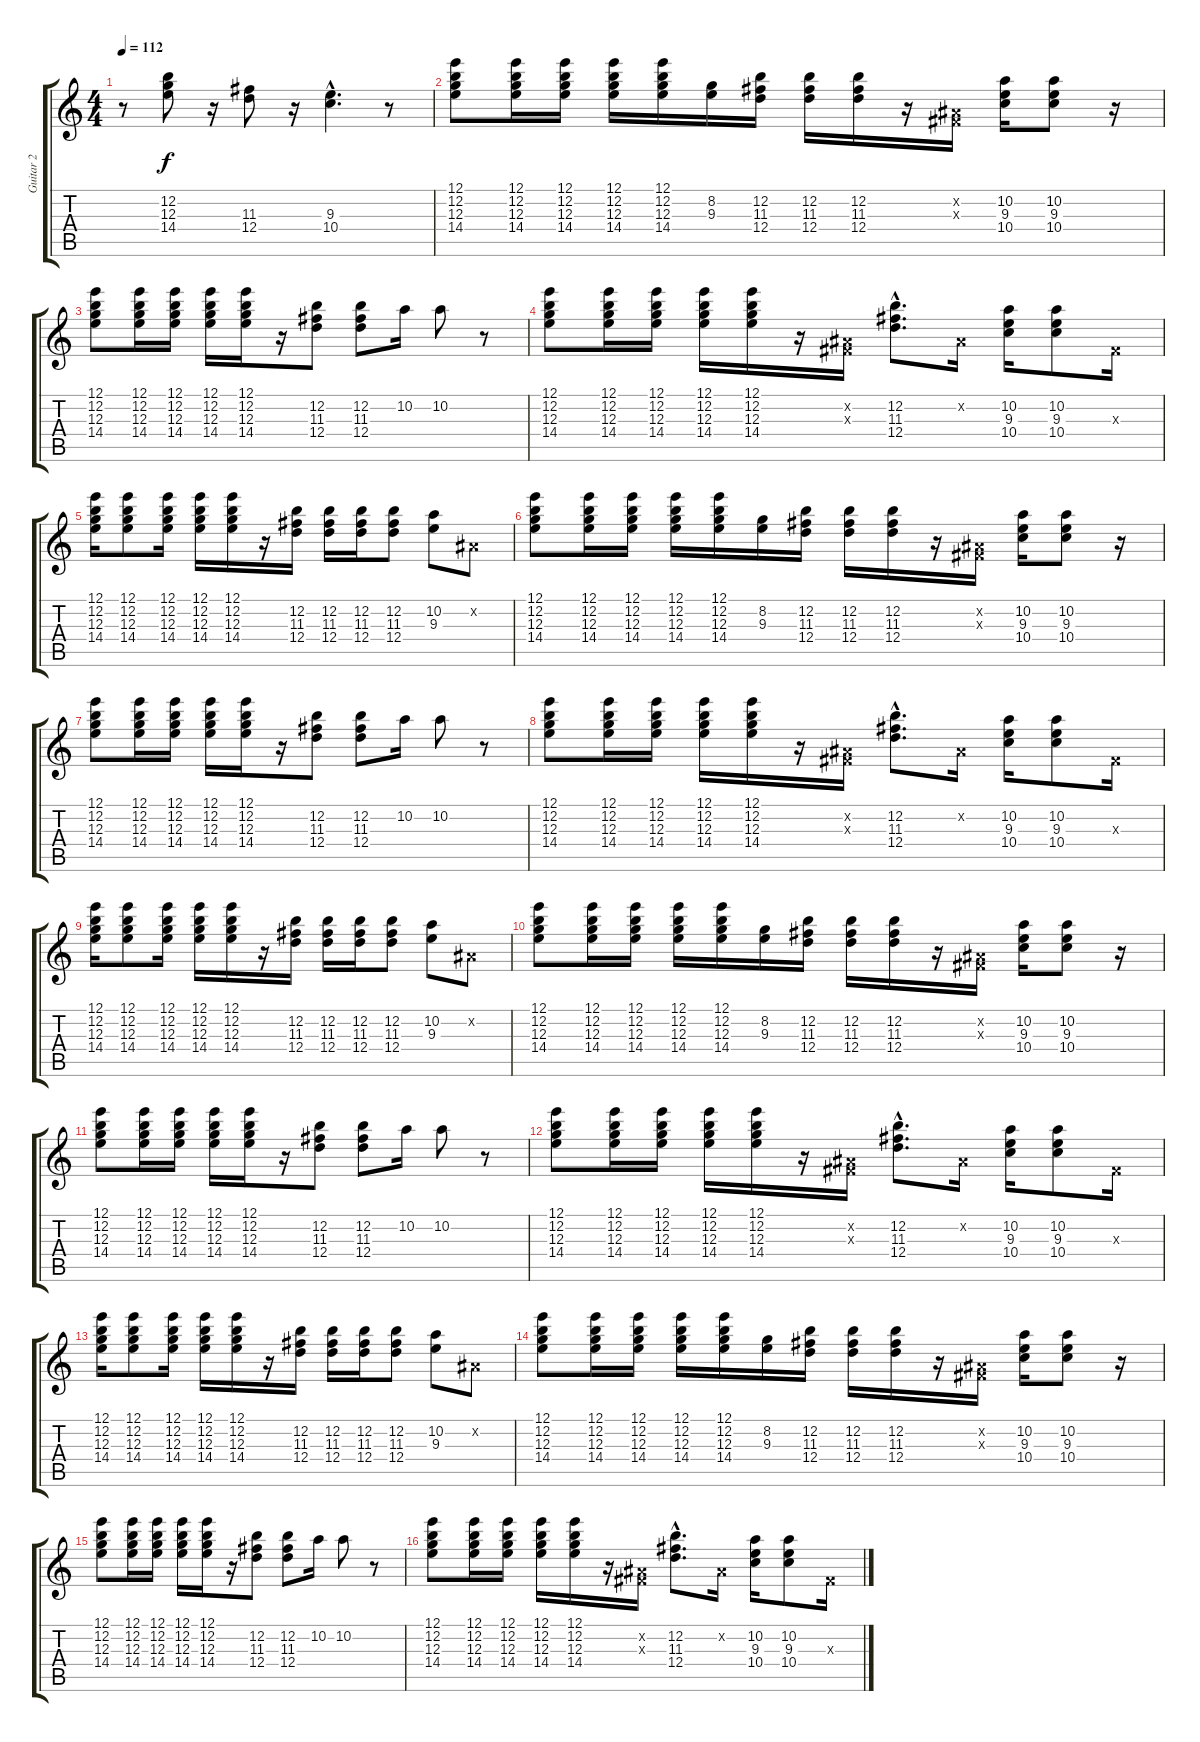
\track ("Guitar 2" "Guitar 2") {instrument electricguitarclean}
\staff {score tabs}
\tuning (E4 B3 G3 D3 A2 E2) {hide}
\ts (4 4)
\tempo 112
\clef g2
\ks c
r.8{dy f} (12.2 12.3 14.4).8 r.16 (11.3 12.4).8 r.16 (9.3{hac} 10.4{hac}).4{d} r.8 |
(12.1 12.2 12.3 14.4).8 (12.1 12.2 12.3 14.4).16 (12.1 12.2 12.3 14.4).16 (12.1 12.2 12.3 14.4).16 (12.1 12.2 12.3 14.4).16 (8.2 9.3).16 (12.2 11.3 12.4).16 (12.2 11.3 12.4).16 (12.2 11.3 12.4).16 r.16 (-1.2{x} -1.3{x}).16 (10.2 9.3 10.4).16 (10.2 9.3 10.4).8 r.16 |
(12.1 12.2 12.3 14.4).8 (12.1 12.2 12.3 14.4).16 (12.1 12.2 12.3 14.4).16 (12.1 12.2 12.3 14.4).16 (12.1 12.2 12.3 14.4).16 r.16 (12.2 11.3 12.4).8 (12.2 11.3 12.4).8 10.2.16 10.2.8 r.8 |
(12.1 12.2 12.3 14.4).8 (12.1 12.2 12.3 14.4).16 (12.1 12.2 12.3 14.4).16 (12.1 12.2 12.3 14.4).16 (12.1 12.2 12.3 14.4).16 r.16 (-1.2{x} -1.3{x}).16 (12.2{hac} 11.3{hac} 12.4{hac}).8{d} -1.2{x}.16 (10.2 9.3 10.4).16 (10.2 9.3 10.4).8 -1.3{x}.16 |
(12.1 12.2 12.3 14.4).16 (12.1 12.2 12.3 14.4).8 (12.1 12.2 12.3 14.4).16 (12.1 12.2 12.3 14.4).16 (12.1 12.2 12.3 14.4).16 r.16 (12.2 11.3 12.4).16 (12.2 11.3 12.4).16 (12.2 11.3 12.4).16 (12.2 11.3 12.4).8 (10.2 9.3).8 -1.2{x}.8 |
(12.1 12.2 12.3 14.4).8 (12.1 12.2 12.3 14.4).16 (12.1 12.2 12.3 14.4).16 (12.1 12.2 12.3 14.4).16 (12.1 12.2 12.3 14.4).16 (8.2 9.3).16 (12.2 11.3 12.4).16 (12.2 11.3 12.4).16 (12.2 11.3 12.4).16 r.16 (-1.2{x} -1.3{x}).16 (10.2 9.3 10.4).16 (10.2 9.3 10.4).8 r.16 |
(12.1 12.2 12.3 14.4).8 (12.1 12.2 12.3 14.4).16 (12.1 12.2 12.3 14.4).16 (12.1 12.2 12.3 14.4).16 (12.1 12.2 12.3 14.4).16 r.16 (12.2 11.3 12.4).8 (12.2 11.3 12.4).8 10.2.16 10.2.8 r.8 |
(12.1 12.2 12.3 14.4).8 (12.1 12.2 12.3 14.4).16 (12.1 12.2 12.3 14.4).16 (12.1 12.2 12.3 14.4).16 (12.1 12.2 12.3 14.4).16 r.16 (-1.2{x} -1.3{x}).16 (12.2{hac} 11.3{hac} 12.4{hac}).8{d} -1.2{x}.16 (10.2 9.3 10.4).16 (10.2 9.3 10.4).8 -1.3{x}.16 |
(12.1 12.2 12.3 14.4).16 (12.1 12.2 12.3 14.4).8 (12.1 12.2 12.3 14.4).16 (12.1 12.2 12.3 14.4).16 (12.1 12.2 12.3 14.4).16 r.16 (12.2 11.3 12.4).16 (12.2 11.3 12.4).16 (12.2 11.3 12.4).16 (12.2 11.3 12.4).8 (10.2 9.3).8 -1.2{x}.8 |
(12.1 12.2 12.3 14.4).8 (12.1 12.2 12.3 14.4).16 (12.1 12.2 12.3 14.4).16 (12.1 12.2 12.3 14.4).16 (12.1 12.2 12.3 14.4).16 (8.2 9.3).16 (12.2 11.3 12.4).16 (12.2 11.3 12.4).16 (12.2 11.3 12.4).16 r.16 (-1.2{x} -1.3{x}).16 (10.2 9.3 10.4).16 (10.2 9.3 10.4).8 r.16 |
(12.1 12.2 12.3 14.4).8 (12.1 12.2 12.3 14.4).16 (12.1 12.2 12.3 14.4).16 (12.1 12.2 12.3 14.4).16 (12.1 12.2 12.3 14.4).16 r.16 (12.2 11.3 12.4).8 (12.2 11.3 12.4).8 10.2.16 10.2.8 r.8 |
(12.1 12.2 12.3 14.4).8 (12.1 12.2 12.3 14.4).16 (12.1 12.2 12.3 14.4).16 (12.1 12.2 12.3 14.4).16 (12.1 12.2 12.3 14.4).16 r.16 (-1.2{x} -1.3{x}).16 (12.2{hac} 11.3{hac} 12.4{hac}).8{d} -1.2{x}.16 (10.2 9.3 10.4).16 (10.2 9.3 10.4).8 -1.3{x}.16 |
(12.1 12.2 12.3 14.4).16 (12.1 12.2 12.3 14.4).8 (12.1 12.2 12.3 14.4).16 (12.1 12.2 12.3 14.4).16 (12.1 12.2 12.3 14.4).16 r.16 (12.2 11.3 12.4).16 (12.2 11.3 12.4).16 (12.2 11.3 12.4).16 (12.2 11.3 12.4).8 (10.2 9.3).8 -1.2{x}.8 |
(12.1 12.2 12.3 14.4).8 (12.1 12.2 12.3 14.4).16 (12.1 12.2 12.3 14.4).16 (12.1 12.2 12.3 14.4).16 (12.1 12.2 12.3 14.4).16 (8.2 9.3).16 (12.2 11.3 12.4).16 (12.2 11.3 12.4).16 (12.2 11.3 12.4).16 r.16 (-1.2{x} -1.3{x}).16 (10.2 9.3 10.4).16 (10.2 9.3 10.4).8 r.16 |
(12.1 12.2 12.3 14.4).8 (12.1 12.2 12.3 14.4).16 (12.1 12.2 12.3 14.4).16 (12.1 12.2 12.3 14.4).16 (12.1 12.2 12.3 14.4).16 r.16 (12.2 11.3 12.4).8 (12.2 11.3 12.4).8 10.2.16 10.2.8 r.8 |
(12.1 12.2 12.3 14.4).8 (12.1 12.2 12.3 14.4).16 (12.1 12.2 12.3 14.4).16 (12.1 12.2 12.3 14.4).16 (12.1 12.2 12.3 14.4).16 r.16 (-1.2{x} -1.3{x}).16 (12.2{hac} 11.3{hac} 12.4{hac}).8{d} -1.2{x}.16 (10.2 9.3 10.4).16 (10.2 9.3 10.4).8 -1.3{x}.16
